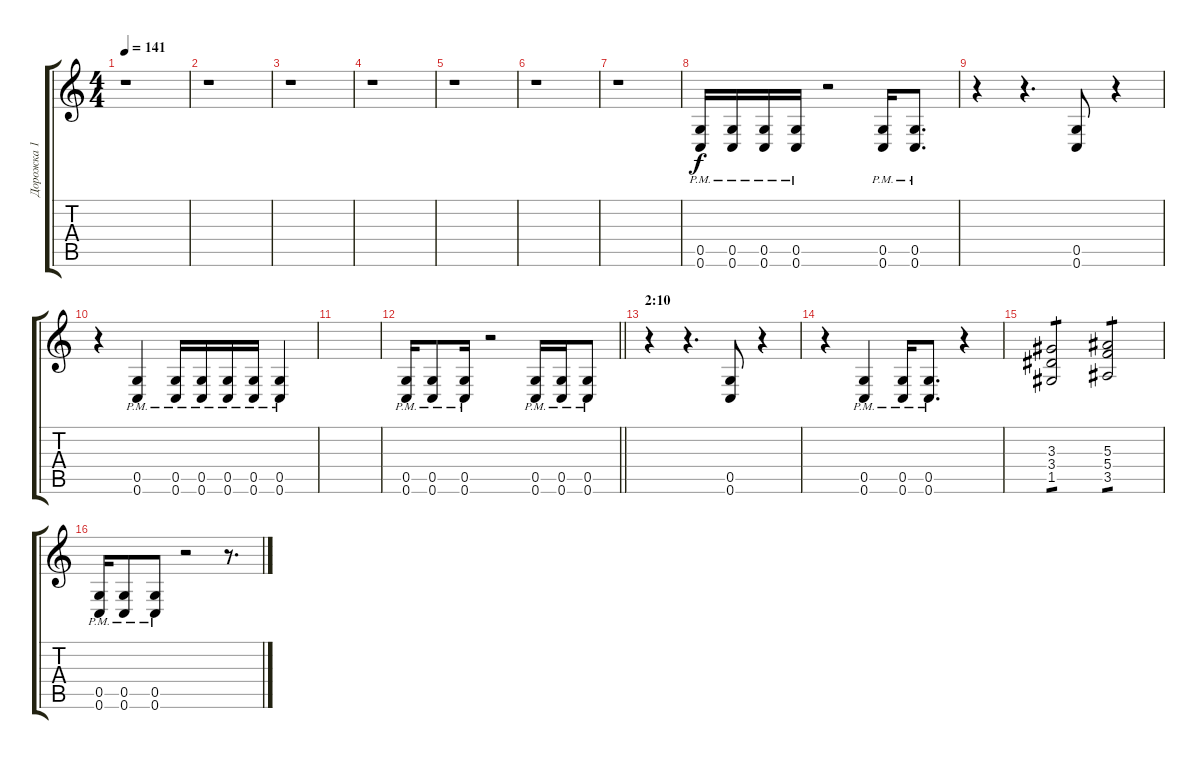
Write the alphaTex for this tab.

\track ("Дорожка 1" "Дорожка 1") {instrument distortionguitar}
\staff {score tabs}
\tuning (D4 A3 F3 C3 G2 C2) {hide}
\ts (4 4)
\tempo 141
\clef g2
\ks c
r.1{dy f} |
r.1 |
r.1 |
r.1 |
r.1 |
r.1 |
r.1 |
(0.5{pm} 0.6{pm}).16 (0.5{pm} 0.6{pm}).16 (0.5{pm} 0.6{pm}).16 (0.5{pm} 0.6{pm}).16 r.2 (0.5{pm} 0.6{pm}).16 (0.5{pm} 0.6{pm}).8{d} |
r.4 r.4{d} (0.5 0.6).8 r.4 |
r.4 (0.5{pm} 0.6{pm}).4 (0.5{pm} 0.6{pm}).16 (0.5{pm} 0.6{pm}).16 (0.5{pm} 0.6{pm}).16 (0.5{pm} 0.6{pm}).16 (0.5{pm} 0.6{pm}).4 |
|
\barLineRight lightlight
(0.5{pm} 0.6{pm}).16 (0.5{pm} 0.6{pm}).8 (0.5{pm} 0.6{pm}).16 r.2 (0.5{pm} 0.6{pm}).16 (0.5{pm} 0.6{pm}).16 (0.5{pm} 0.6{pm}).8 |
\section ("" "2:10")
r.4 r.4{d} (0.5 0.6).8 r.4 |
r.4 (0.5{pm} 0.6{pm}).4 (0.5{pm} 0.6{pm}).16 (0.5{pm} 0.6{pm}).8{d} r.4 |
(3.3 3.4 1.5).2{tp 1} (5.3 5.4 3.5).2{tp 1} |
(0.5{pm} 0.6{pm}).16 (0.5{pm} 0.6{pm}).8 (0.5{pm} 0.6{pm}).8 r.2 r.8{d}
